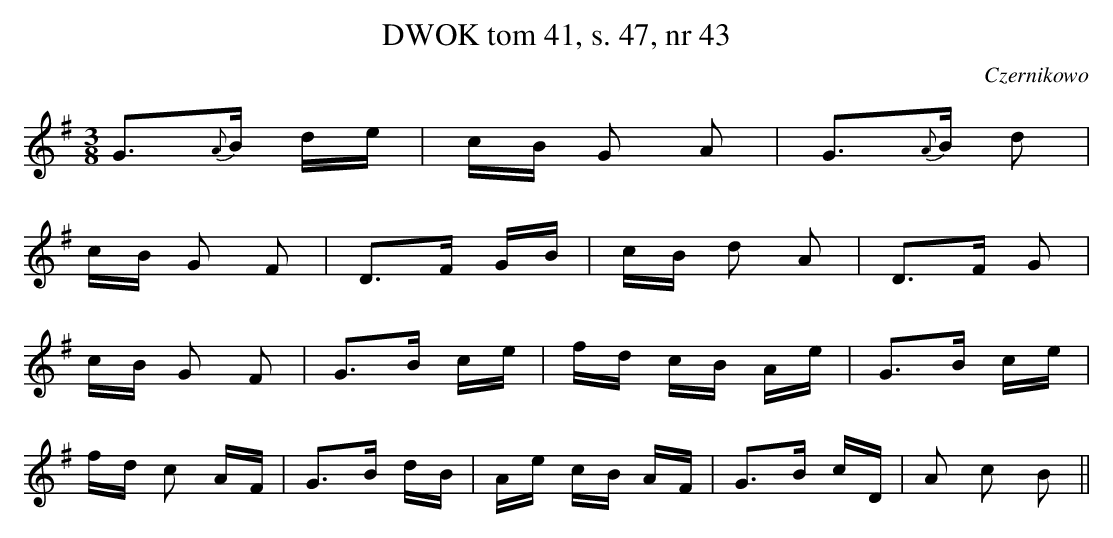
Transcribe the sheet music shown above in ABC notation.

X:1
T:DWOK tom 41, s. 47, nr 43
O:Czernikowo
L:1/16
M:3/8
K:G
G3{A}B de|cB G2 A2|G3{A}B d2|
cB G2 F2|D3F GB|cB d2 A2|D3F G2|
cB G2 F2|G3B ce|fd cB Ae|G3B ce|
fd c2 AF|G3B dB|Ae cB AF|G3B cD|A2 c2 B2||
